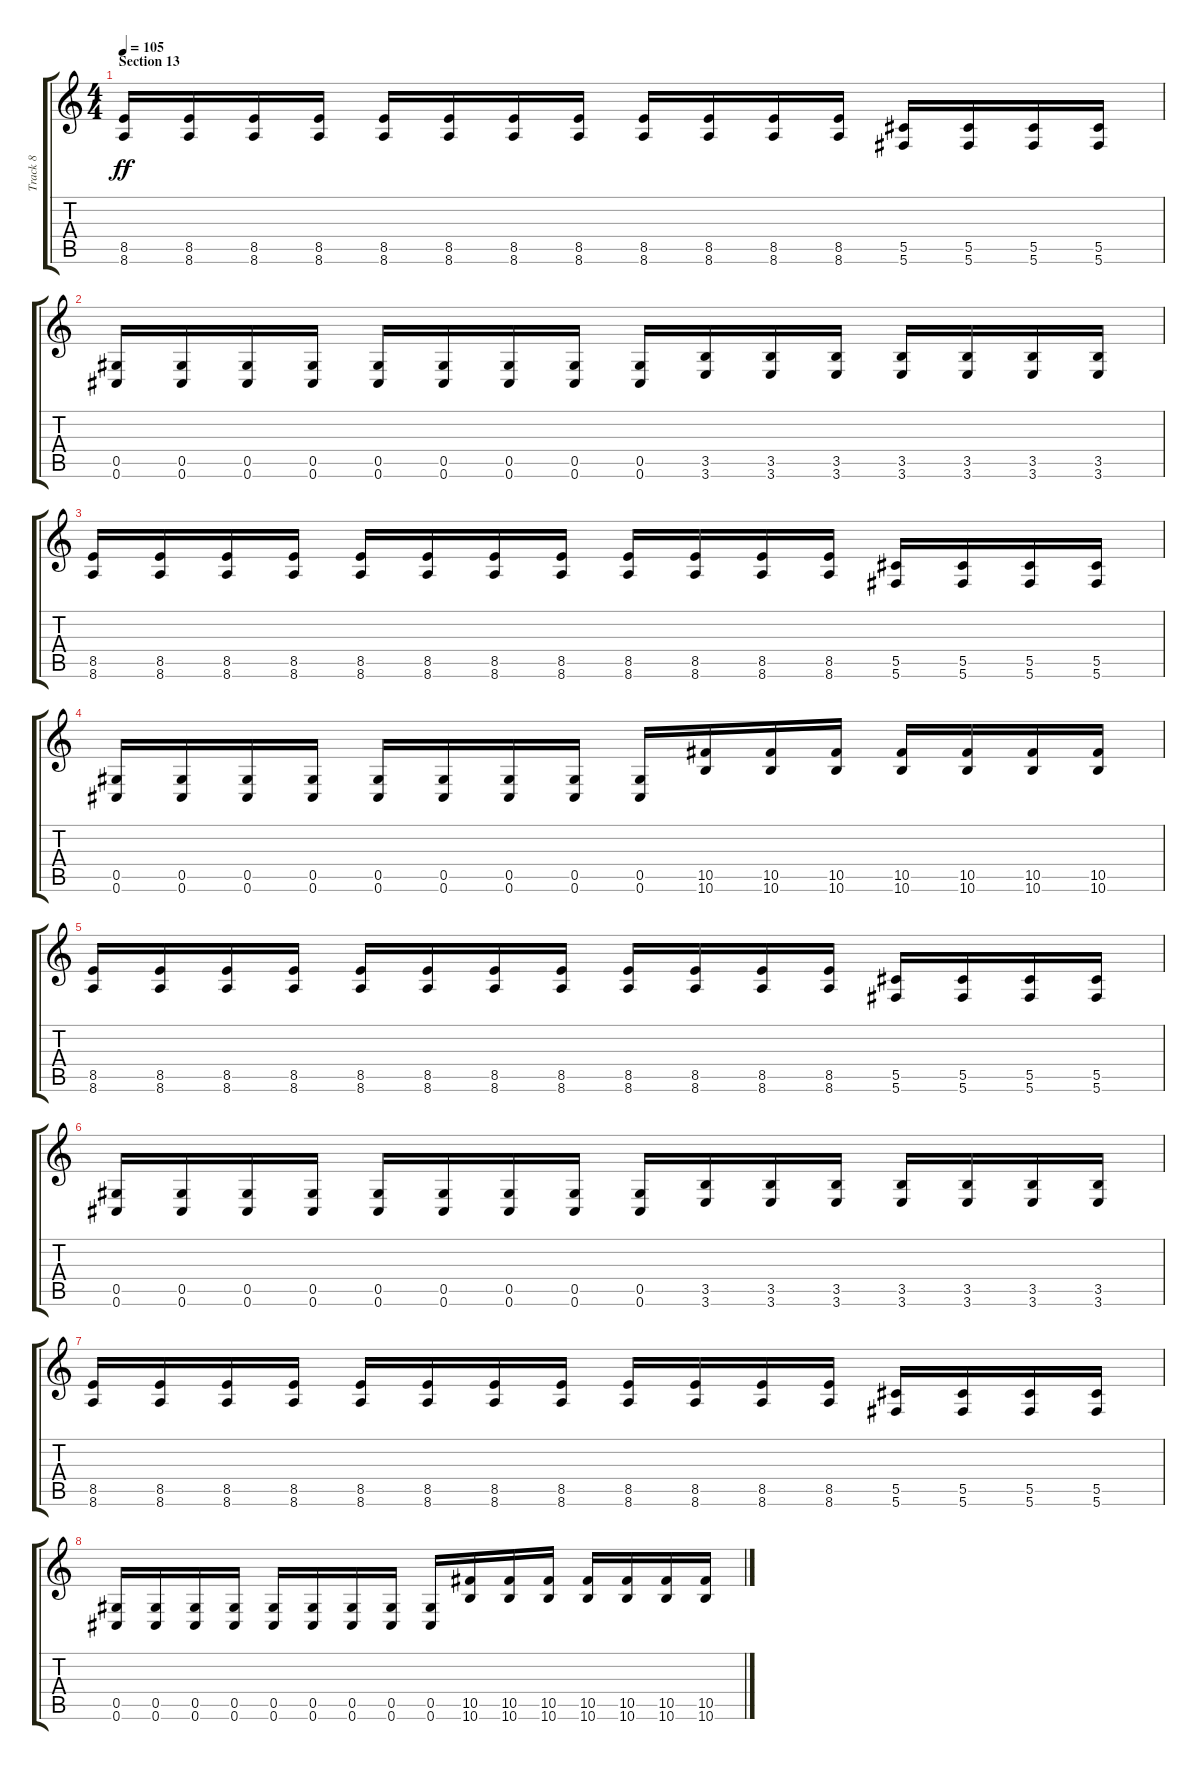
\track ("Track 8" "Track 8") {instrument distortionguitar}
\staff {score tabs}
\tuning (Eb4 Bb3 Gb3 Db3 Ab2 Db2) {hide}
\ts (4 4)
\section ("" "Section 13")
\tempo 105
\clef g2
\ks c
(8.5 8.6).16{dy ff} (8.5 8.6).16 (8.5 8.6).16 (8.5 8.6).16 (8.5 8.6).16 (8.5 8.6).16 (8.5 8.6).16 (8.5 8.6).16 (8.5 8.6).16 (8.5 8.6).16 (8.5 8.6).16 (8.5 8.6).16 (5.5 5.6).16 (5.5 5.6).16 (5.5 5.6).16 (5.5 5.6).16 |
(0.5 0.6).16 (0.5 0.6).16 (0.5 0.6).16 (0.5 0.6).16 (0.5 0.6).16 (0.5 0.6).16 (0.5 0.6).16 (0.5 0.6).16 (0.5 0.6).16 (3.5 3.6).16 (3.5 3.6).16 (3.5 3.6).16 (3.5 3.6).16 (3.5 3.6).16 (3.5 3.6).16 (3.5 3.6).16 |
(8.5 8.6).16 (8.5 8.6).16 (8.5 8.6).16 (8.5 8.6).16 (8.5 8.6).16 (8.5 8.6).16 (8.5 8.6).16 (8.5 8.6).16 (8.5 8.6).16 (8.5 8.6).16 (8.5 8.6).16 (8.5 8.6).16 (5.5 5.6).16 (5.5 5.6).16 (5.5 5.6).16 (5.5 5.6).16 |
(0.5 0.6).16 (0.5 0.6).16 (0.5 0.6).16 (0.5 0.6).16 (0.5 0.6).16 (0.5 0.6).16 (0.5 0.6).16 (0.5 0.6).16 (0.5 0.6).16 (10.5 10.6).16 (10.5 10.6).16 (10.5 10.6).16 (10.5 10.6).16 (10.5 10.6).16 (10.5 10.6).16 (10.5 10.6).16 |
(8.5 8.6).16 (8.5 8.6).16 (8.5 8.6).16 (8.5 8.6).16 (8.5 8.6).16 (8.5 8.6).16 (8.5 8.6).16 (8.5 8.6).16 (8.5 8.6).16 (8.5 8.6).16 (8.5 8.6).16 (8.5 8.6).16 (5.5 5.6).16 (5.5 5.6).16 (5.5 5.6).16 (5.5 5.6).16 |
(0.5 0.6).16 (0.5 0.6).16 (0.5 0.6).16 (0.5 0.6).16 (0.5 0.6).16 (0.5 0.6).16 (0.5 0.6).16 (0.5 0.6).16 (0.5 0.6).16 (3.5 3.6).16 (3.5 3.6).16 (3.5 3.6).16 (3.5 3.6).16 (3.5 3.6).16 (3.5 3.6).16 (3.5 3.6).16 |
(8.5 8.6).16 (8.5 8.6).16 (8.5 8.6).16 (8.5 8.6).16 (8.5 8.6).16 (8.5 8.6).16 (8.5 8.6).16 (8.5 8.6).16 (8.5 8.6).16 (8.5 8.6).16 (8.5 8.6).16 (8.5 8.6).16 (5.5 5.6).16 (5.5 5.6).16 (5.5 5.6).16 (5.5 5.6).16 |
(0.5 0.6).16 (0.5 0.6).16 (0.5 0.6).16 (0.5 0.6).16 (0.5 0.6).16 (0.5 0.6).16 (0.5 0.6).16 (0.5 0.6).16 (0.5 0.6).16 (10.5 10.6).16 (10.5 10.6).16 (10.5 10.6).16 (10.5 10.6).16 (10.5 10.6).16 (10.5 10.6).16 (10.5 10.6).16
